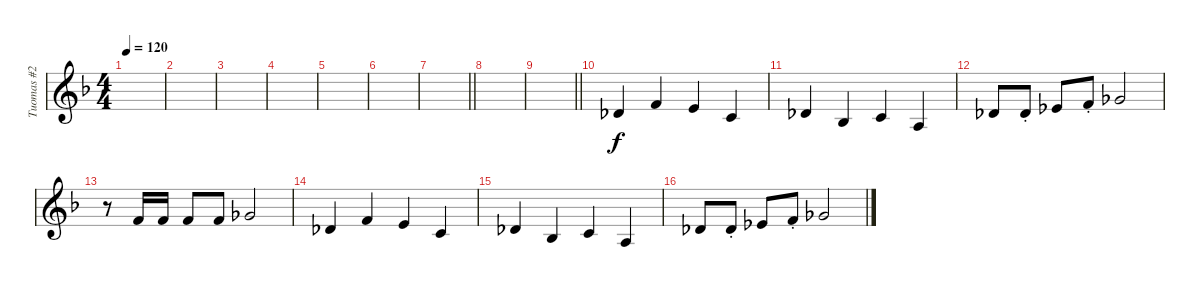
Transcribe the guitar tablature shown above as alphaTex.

\track ("Tuomas #2" "Tuomas #2") {instrument tremolostrings}
\staff {score}
\tuning (E4 B3 G3 D3 A2 E2 B1) {hide}
\ts (4 4)
\tempo 120
\clef g2
\ks f
|
|
|
|
|
|
\barLineRight lightlight
|
\section ("" "")
|
\barLineRight lightlight
|
\section ("" "")
11.4.4{volume 11 instrument stringensemble1} 10.3.4 14.4.4 15.5.4 |
11.4.4 13.5.4 15.5.4 12.5.4 |
11.4.8 11.4{st}.8 13.4.8 15.4{st}.8 11.3.2 |
r.8 10.3.16 10.3.16 10.3.8 10.3.8 11.3.2 |
11.4.4 10.3.4 14.4.4 15.5.4 |
11.4.4 13.5.4 15.5.4 12.5.4 |
11.4.8 11.4{st}.8 13.4.8 15.4{st}.8 11.3.2
